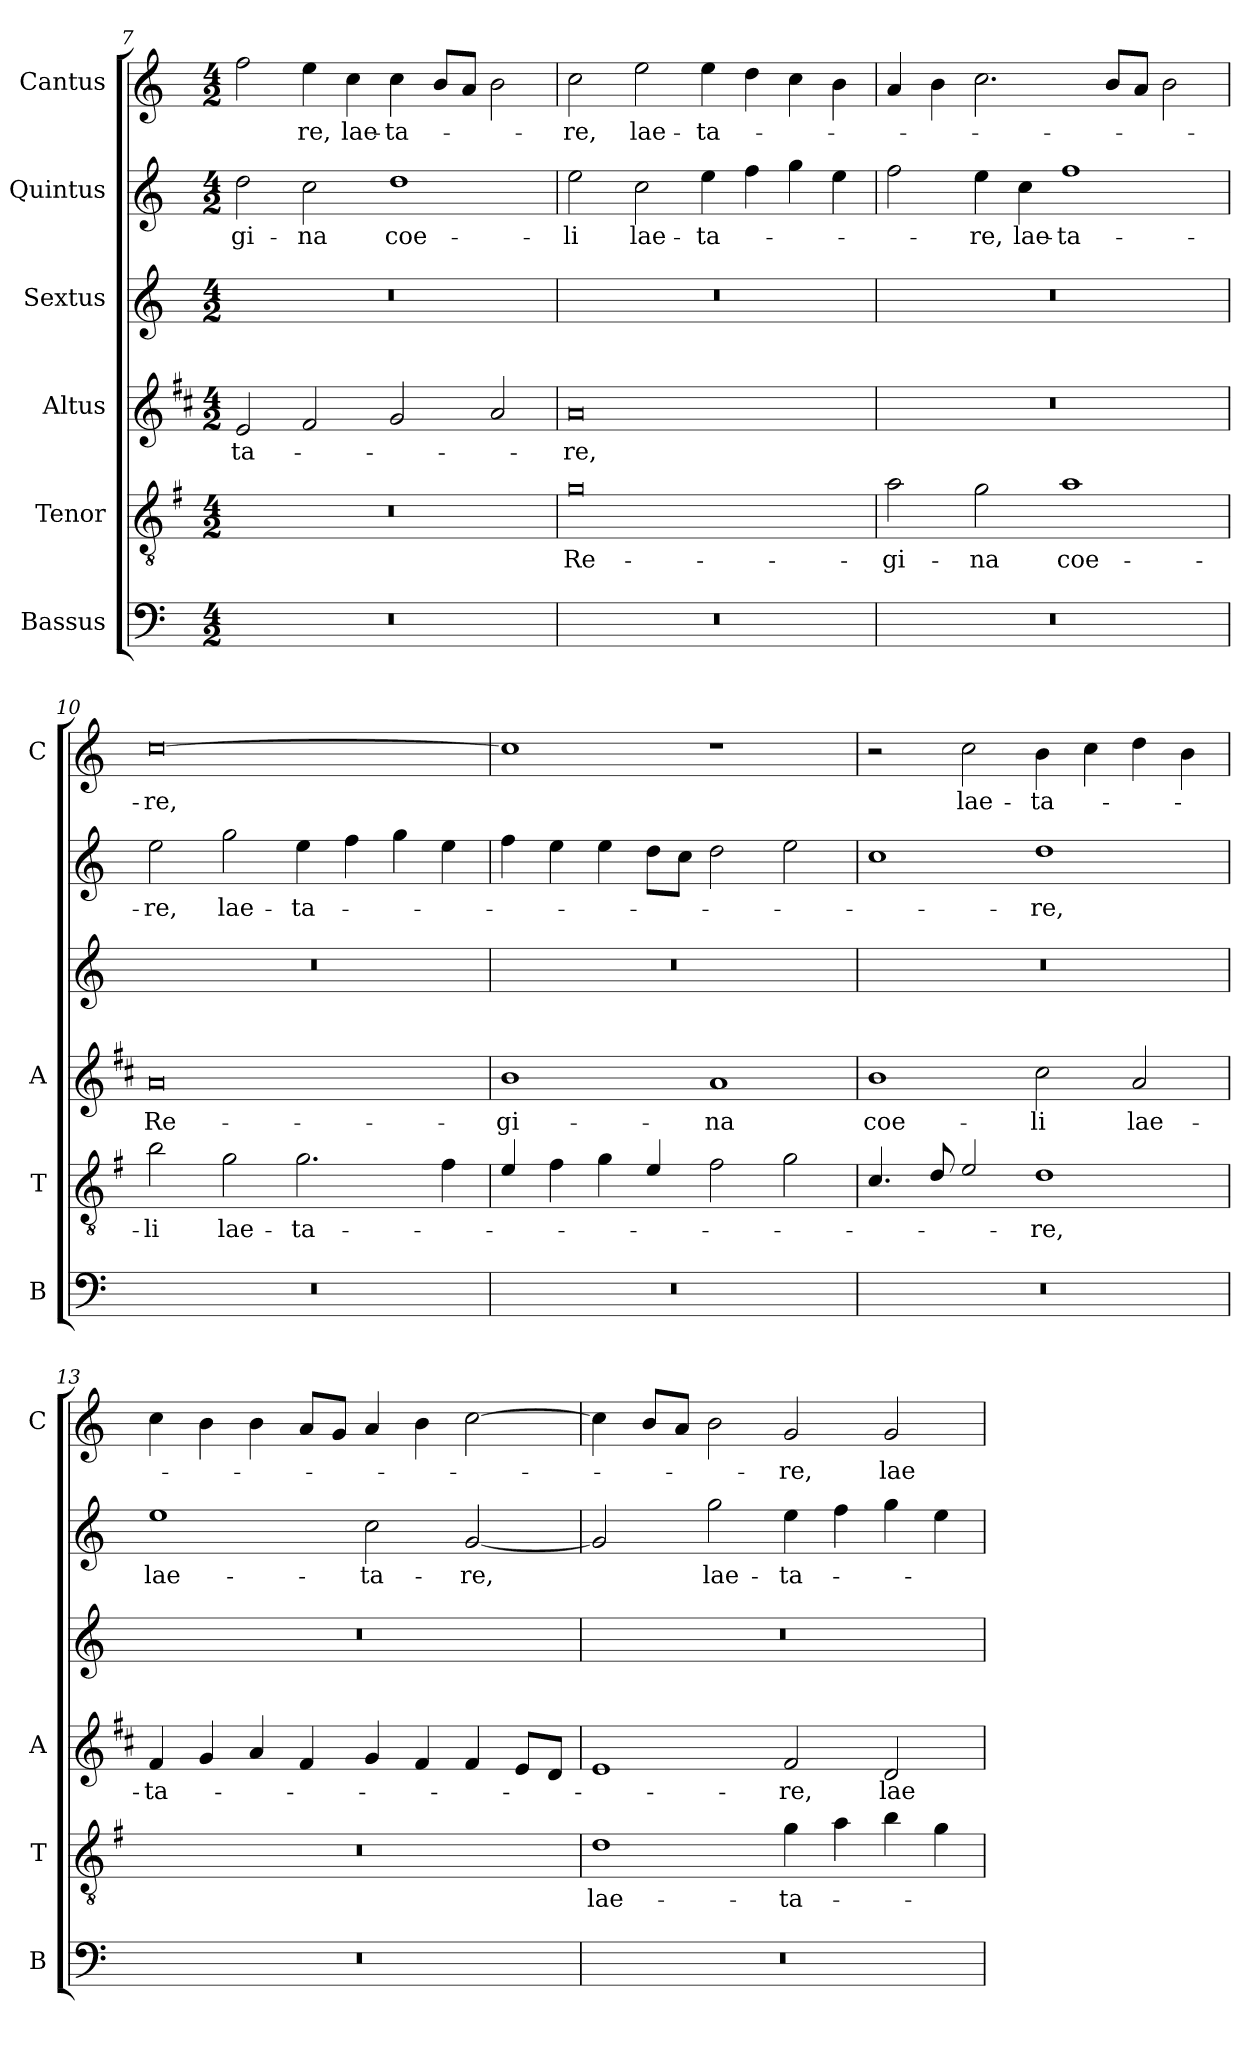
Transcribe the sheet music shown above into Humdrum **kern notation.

**kern	**kern	**text	**kern	**text	**kern	**kern	**text	**kern	**text
*part6	*part5	*part5	*part4	*part4	*part3	*part2	*part2	*part1	*part1
*staff6	*staff5	*staff5	*staff4	*staff4	*staff3	*staff2	*staff2	*staff1	*staff1
*I"Bassus	*I"Tenor	*	*I"Altus	*	*I"Sextus	*I"Quintus	*	*I"Cantus	*
*I'B	*I'T	*	*I'A	*	*	*	*	*I'C	*
*clefF4	*clefGv2	*	*clefG2	*	*clefG2	*clefG2	*	*clefG2	*
*	*ITrd4c7	*	*ITrd1c2	*	*	*	*	*	*
*k[]	*k[]	*	*k[]	*	*k[]	*k[]	*	*k[]	*
*C:	*C:	*	*C:	*	*C:	*C:	*	*C:	*
*M4/2	*M4/2	*	*M4/2	*	*M4/2	*M4/2	*	*M4/2	*
=7	=7	=7	=7	=7	=7	=7	=7	=7	=7
!	!	!	!	!LO:LY:b	!	!	!LO:LY:b	!	!
0r	0r	.	2d/	-ta-	0r	2dd\	-gi-	2ff\	.
!	!	!	!	!	!	!	!LO:LY:b	!	!LO:LY:b
.	.	.	2e/	.	.	2cc\	-na	4ee\	-re,
!	!	!	!	!	!	!	!	!	!LO:LY:b
.	.	.	.	.	.	.	.	4cc\	lae-
!	!	!	!	!	!	!	!LO:LY:b	!	!LO:LY:b
.	.	.	2f/	.	.	1dd	coe-	4cc\	-ta-
.	.	.	.	.	.	.	.	8b/L	.
.	.	.	.	.	.	.	.	8a/J	.
.	.	.	2g/	.	.	.	.	2b\	.
=8	=8	=8	=8	=8	=8	=8	=8	=8	=8
!	!	!LO:LY:b	!	!LO:LY:b	!	!	!LO:LY:b	!	!LO:LY:b
0r	0c	Re-	0g	-re,	0r	2ee\	-li	2cc\	-re,
!	!	!	!	!	!	!	!LO:LY:b	!	!LO:LY:b
.	.	.	.	.	.	2cc\	lae-	2ee\	lae-
!	!	!	!	!	!	!	!LO:LY:b	!	!LO:LY:b
.	.	.	.	.	.	4ee\	-ta-	4ee\	-ta-
.	.	.	.	.	.	4ff\	.	4dd\	.
.	.	.	.	.	.	4gg\	.	4cc\	.
.	.	.	.	.	.	4ee\	.	4b\	.
=9	=9	=9	=9	=9	=9	=9	=9	=9	=9
!	!	!LO:LY:b	!	!	!	!	!	!	!
0r	2d\	-gi-	0r	.	0r	2ff\	.	4a/	.
.	.	.	.	.	.	.	.	4b\	.
!	!	!LO:LY:b	!	!	!	!	!LO:LY:b	!	!
.	2c\	-na	.	.	.	4ee\	-re,	2.cc\	.
!	!	!	!	!	!	!	!LO:LY:b	!	!
.	.	.	.	.	.	4cc\	lae-	.	.
!	!	!LO:LY:b	!	!	!	!	!LO:LY:b	!	!
.	1d	coe-	.	.	.	1ff	-ta-	.	.
.	.	.	.	.	.	.	.	8b/L	.
.	.	.	.	.	.	.	.	8a/J	.
.	.	.	.	.	.	.	.	2b\	.
=10	=10	=10	=10	=10	=10	=10	=10	=10	=10
!	!	!LO:LY:b	!	!LO:LY:b	!	!	!LO:LY:b	!	!LO:LY:b
0r	2e\	-li	0g	Re-	0r	2ee\	-re,	[0cc	-re,
!	!	!LO:LY:b	!	!	!	!	!LO:LY:b	!	!
.	2c\	lae-	.	.	.	2gg\	lae-	.	.
!	!	!LO:LY:b	!	!	!	!	!LO:LY:b	!	!
.	2.c\	-ta-	.	.	.	4ee\	-ta-	.	.
.	.	.	.	.	.	4ff\	.	.	.
.	.	.	.	.	.	4gg\	.	.	.
.	4B\	.	.	.	.	4ee\	.	.	.
!!LO:PB:g=z
=11	=11	=11	=11	=11	=11	=11	=11	=11	=11
!	!	!	!	!LO:LY:b	!	!	!	!	!
0r	4A/	.	1a	-gi-	0r	4ff\	.	1cc]	.
.	4B\	.	.	.	.	4ee\	.	.	.
.	4c\	.	.	.	.	4ee\	.	.	.
.	4A/	.	.	.	.	8dd\L	.	.	.
.	.	.	.	.	.	8cc\J	.	.	.
!	!	!	!	!LO:LY:b	!	!	!	!	!
.	2B\	.	1g	-na	.	2dd\	.	1r	.
.	2c\	.	.	.	.	2ee\	.	.	.
=12	=12	=12	=12	=12	=12	=12	=12	=12	=12
!	!	!	!	!LO:LY:b	!	!	!	!	!
0r	4.F/	.	1a	coe-	0r	1cc	.	2r	.
.	8G/	.	.	.	.	.	.	.	.
!	!	!	!	!	!	!	!	!	!LO:LY:b
.	2A/	.	.	.	.	.	.	2cc\	lae-
!	!	!LO:LY:b	!	!LO:LY:b	!	!	!LO:LY:b	!	!LO:LY:b
.	1G	-re,	2b\	-li	.	1dd	-re,	4b\	-ta-
.	.	.	.	.	.	.	.	4cc\	.
!	!	!	!	!LO:LY:b	!	!	!	!	!
.	.	.	2g/	lae-	.	.	.	4dd\	.
.	.	.	.	.	.	.	.	4b\	.
=13	=13	=13	=13	=13	=13	=13	=13	=13	=13
!	!	!	!	!LO:LY:b	!	!	!LO:LY:b	!	!
0r	0r	.	4e/	-ta-	0r	1ee	lae-	4cc\	.
.	.	.	4f/	.	.	.	.	4b\	.
.	.	.	4g/	.	.	.	.	4b\	.
.	.	.	4e/	.	.	.	.	8a/L	.
.	.	.	.	.	.	.	.	8g/J	.
!	!	!	!	!	!	!	!LO:LY:b	!	!
.	.	.	4f/	.	.	2cc\	-ta-	4a/	.
.	.	.	4e/	.	.	.	.	4b\	.
!	!	!	!	!	!	!	!LO:LY:b	!	!
.	.	.	4e/	.	.	[2g/	-re,	[2cc\	.
.	.	.	8d/L	.	.	.	.	.	.
.	.	.	8c/J	.	.	.	.	.	.
=14	=14	=14	=14	=14	=14	=14	=14	=14	=14
!	!	!LO:LY:b	!	!	!	!	!	!	!
0r	1G	lae-	1d	.	0r	2g/]	.	4cc\]	.
.	.	.	.	.	.	.	.	8b/L	.
.	.	.	.	.	.	.	.	8a/J	.
!	!	!	!	!	!	!	!LO:LY:b	!	!
.	.	.	.	.	.	2gg\	lae-	2b\	.
!	!	!LO:LY:b	!	!LO:LY:b	!	!	!LO:LY:b	!	!LO:LY:b
.	4c\	-ta-	2e/	-re,	.	4ee\	-ta-	2g/	-re,
.	4d\	.	.	.	.	4ff\	.	.	.
!	!	!	!	!LO:LY:b	!	!	!	!	!LO:LY:b
.	4e\	.	2c/	lae-	.	4gg\	.	2g/	lae-
.	4c\	.	.	.	.	4ee\	.	.	.
=	=	=	=	=	=	=	=	=	=
*-	*-	*-	*-	*-	*-	*-	*-	*-	*-
